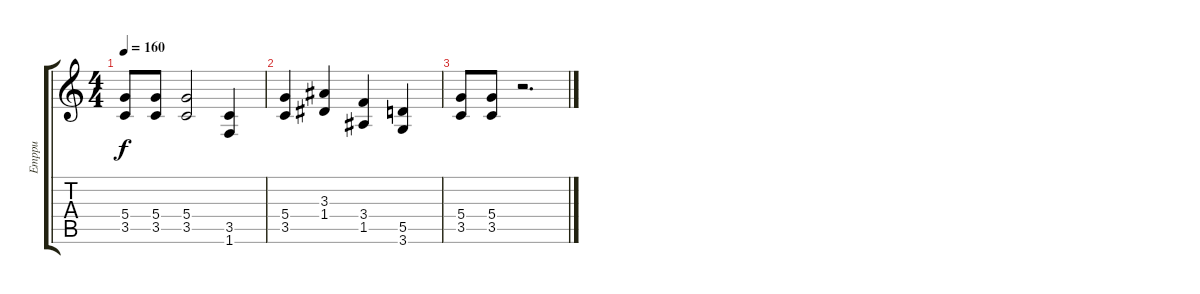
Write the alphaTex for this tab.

\track ("Emppu" "Emppu") {instrument overdrivenguitar}
\staff {score tabs}
\tuning (E4 B3 G3 D3 A2 E2) {hide}
\ts (4 4)
\tempo 160
\clef g2
\ks c
(5.4 3.5).8{dy f} (5.4 3.5).8 (5.4 3.5).2 (3.5 1.6).4 |
(5.4 3.5).4 (3.3 1.4).4 (3.4 1.5).4 (5.5 3.6).4 |
(5.4 3.5).8 (5.4 3.5).8 r.2{d}
